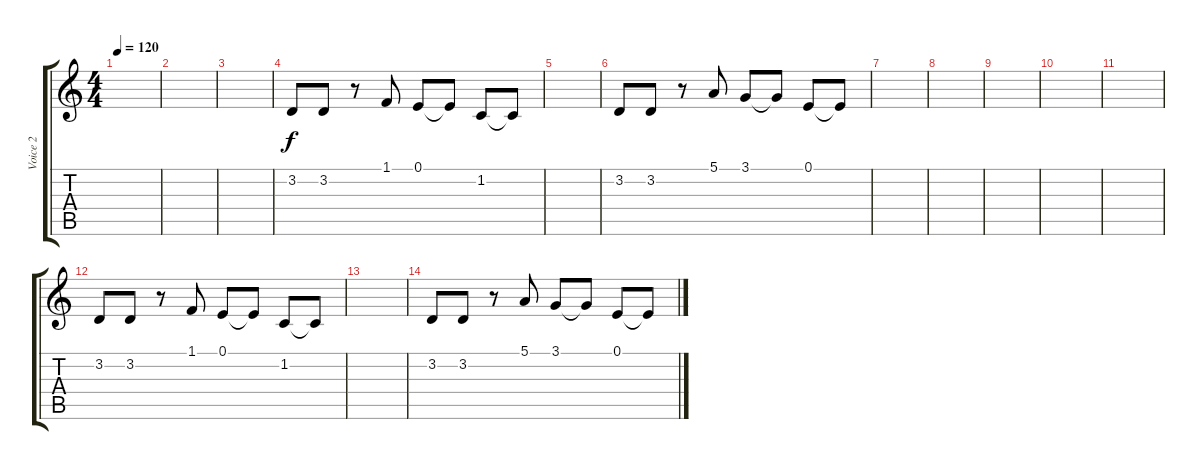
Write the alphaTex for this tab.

\track ("Voice 2" "Voice 2") {instrument tenorsax}
\staff {score tabs}
\tuning (E4 B3 G3 D3 A2 E2) {hide}
\ts (4 4)
\tempo 120
\clef g2
\ks c
|
|
|
3.2.8 3.2.8 r.8 1.1.8 0.1.8 0.1{t}.8 1.2.8 1.2{t}.8 |
|
3.2.8 3.2.8 r.8 5.1.8 3.1.8 3.1{t}.8 0.1.8 0.1{t}.8 |
|
|
|
|
|
3.2.8 3.2.8 r.8 1.1.8 0.1.8 0.1{t}.8 1.2.8 1.2{t}.8 |
|
3.2.8 3.2.8 r.8 5.1.8 3.1.8 3.1{t}.8 0.1.8 0.1{t}.8
